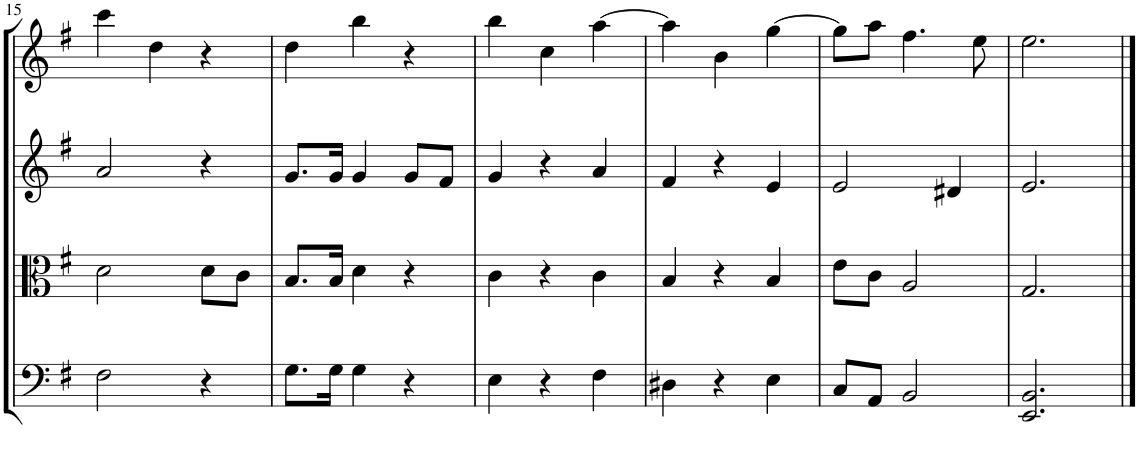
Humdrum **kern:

**kern	**kern	**kern	**kern
*part4	*part3	*part2	*part1
*staff4	*staff3	*staff2	*staff1
*I"Violoncello	*I"Viola	*I"Violin II	*I"Violin I
*I'Vc	*I'Vla	*I'Vln	*I'Vln
!!LO:PB:g=z
*clefF4	*clefC3	*clefG2	*clefG2
*k[f#]	*k[f#]	*k[f#]	*k[f#]
*M3/4	*M3/4	*M3/4	*M3/4
=15	=15	=15	=15
2F#\	2d\	2a/	4ccc\
.	.	.	4dd\
4r	8d\L	4r	4r
.	8c\J	.	.
=16	=16	=16	=16
8.G\L	8.B/L	8.g/L	4dd\
16G\Jk	16B/Jk	16g/Jk	.
4G\	4d\	4g/	4bb\
4r	4r	8g/L	4r
.	.	8f#/J	.
=17	=17	=17	=17
4E\	4c\	4g/	4bb\
4r	4r	4r	4cc\
4F#\	4c\	4a/	[4aa\
=18	=18	=18	=18
4D#X\	4B/	4f#/	4aa\]
4r	4r	4r	4b\
4E\	4B/	4e/	[4gg\
=19	=19	=19	=19
8C/L	8e\L	2e/	8gg\L]
8AA/J	8c\J	.	8aa\J
2BB/	2A/	.	4.ff#\
.	.	4d#X/	.
.	.	.	8ee\
=20	=20	=20	=20
2.EE/ 2.BB/	2.G/	2.e/	2.ee\
==	==	==	==
*-	*-	*-	*-
